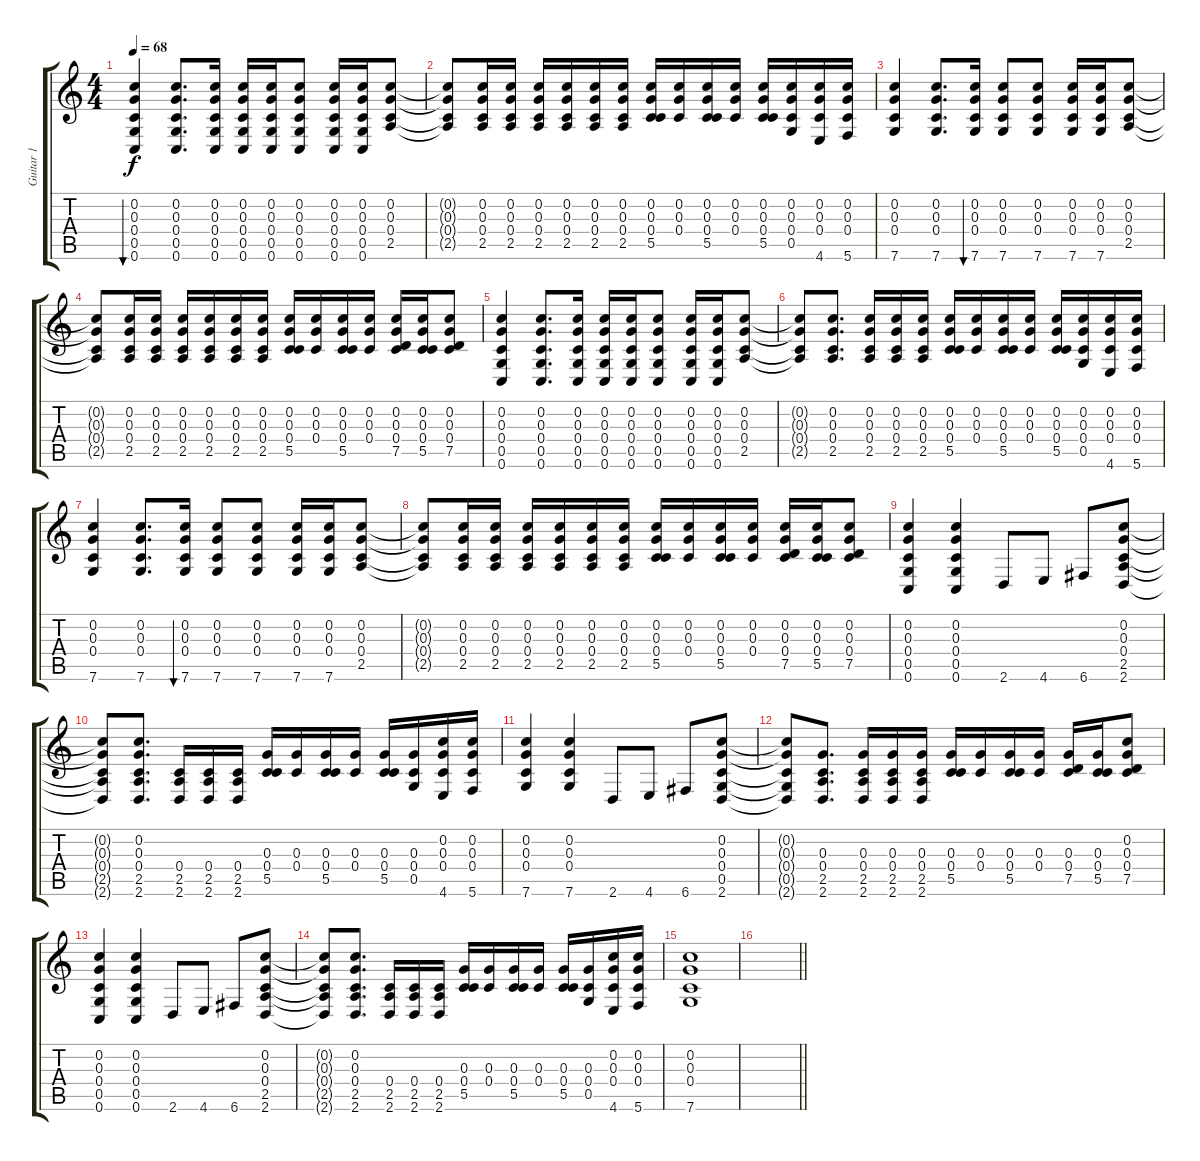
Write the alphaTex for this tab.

\track ("Guitar 1" "Guitar 1") {instrument overdrivenguitar}
\staff {score tabs}
\tuning (E4 C4 G3 C3 G2 C2) {hide}
\ts (4 4)
\tempo 68
\clef g2
\ks c
(0.2 0.3 0.4 0.5 0.6).4{bu 120 dy f instrument overdrivenguitar} (0.2 0.3 0.4 0.5 0.6).8{d} (0.2 0.3 0.4 0.5 0.6).16 (0.2 0.3 0.4 0.5 0.6).16 (0.2 0.3 0.4 0.5 0.6).16 (0.2 0.3 0.4 0.5 0.6).8 (0.2 0.3 0.4 0.5 0.6).16 (0.2 0.3 0.4 0.5 0.6).16 (0.2 0.3 0.4 2.5).8 |
(0.2{t} 0.3{t} 0.4{t} 2.5{t}).8 (0.2 0.3 0.4 2.5).16 (0.2 0.3 0.4 2.5).16 (0.2 0.3 0.4 2.5).16 (0.2 0.3 0.4 2.5).16 (0.2 0.3 0.4 2.5).16 (0.2 0.3 0.4 2.5).16 (0.2 0.3 0.4 5.5).16 (0.2 0.3 0.4).16 (0.2 0.3 0.4 5.5).16 (0.2 0.3 0.4).16 (0.2 0.3 0.4 5.5).16 (0.2 0.3 0.4 0.5).16 (0.2 0.3 0.4 4.6).16 (0.2 0.3 0.4 5.6).16 |
(0.2 0.3 0.4 7.6).4 (0.2 0.3 0.4 7.6).8{d} (0.2 0.3 0.4 7.6).16{bu 60} (0.2 0.3 0.4 7.6).8 (0.2 0.3 0.4 7.6).8 (0.2 0.3 0.4 7.6).16 (0.2 0.3 0.4 7.6).16 (0.2 0.3 0.4 2.5).8 |
(0.2{t} 0.3{t} 0.4{t} 2.5{t}).8 (0.2 0.3 0.4 2.5).16 (0.2 0.3 0.4 2.5).16 (0.2 0.3 0.4 2.5).16 (0.2 0.3 0.4 2.5).16 (0.2 0.3 0.4 2.5).16 (0.2 0.3 0.4 2.5).16 (0.2 0.3 0.4 5.5).16 (0.2 0.3 0.4).16 (0.2 0.3 0.4 5.5).16 (0.2 0.3 0.4).16 (0.2 0.3 0.4 7.5).16 (0.2 0.3 0.4 5.5).16 (0.2 0.3 0.4 7.5).8 |
(0.2 0.3 0.4 0.5 0.6).4 (0.2 0.3 0.4 0.5 0.6).8{d} (0.2 0.3 0.4 0.5 0.6).16 (0.2 0.3 0.4 0.5 0.6).16 (0.2 0.3 0.4 0.5 0.6).16 (0.2 0.3 0.4 0.5 0.6).8 (0.2 0.3 0.4 0.5 0.6).16 (0.2 0.3 0.4 0.5 0.6).16 (0.2 0.3 0.4 2.5).8 |
(0.2{t} 0.3{t} 0.4{t} 2.5{t}).8 (0.2 0.3 0.4 2.5).8{d} (0.2 0.3 0.4 2.5).16 (0.2 0.3 0.4 2.5).16 (0.2 0.3 0.4 2.5).16 (0.2 0.3 0.4 5.5).16 (0.2 0.3 0.4).16 (0.2 0.3 0.4 5.5).16 (0.2 0.3 0.4).16 (0.2 0.3 0.4 5.5).16 (0.2 0.3 0.4 0.5).16 (0.2 0.3 0.4 4.6).16 (0.2 0.3 0.4 5.6).16 |
(0.2 0.3 0.4 7.6).4 (0.2 0.3 0.4 7.6).8{d} (0.2 0.3 0.4 7.6).16{bu 60} (0.2 0.3 0.4 7.6).8 (0.2 0.3 0.4 7.6).8 (0.2 0.3 0.4 7.6).16 (0.2 0.3 0.4 7.6).16 (0.2 0.3 0.4 2.5).8 |
(0.2{t} 0.3{t} 0.4{t} 2.5{t}).8 (0.2 0.3 0.4 2.5).16 (0.2 0.3 0.4 2.5).16 (0.2 0.3 0.4 2.5).16 (0.2 0.3 0.4 2.5).16 (0.2 0.3 0.4 2.5).16 (0.2 0.3 0.4 2.5).16 (0.2 0.3 0.4 5.5).16 (0.2 0.3 0.4).16 (0.2 0.3 0.4 5.5).16 (0.2 0.3 0.4).16 (0.2 0.3 0.4 7.5).16 (0.2 0.3 0.4 5.5).16 (0.2 0.3 0.4 7.5).8 |
(0.2 0.3 0.4 0.5 0.6).4 (0.2 0.3 0.4 0.5 0.6).4 2.6.8 4.6.8 6.6.8 (0.2 0.3 0.4 2.5 2.6).8 |
(0.2{t} 0.3{t} 0.4{t} 2.5{t} 2.6{t}).8 (0.2 0.3 0.4 2.5 2.6).8{d} (0.4 2.5 2.6).16 (0.4 2.5 2.6).16 (0.4 2.5 2.6).16 (0.3 0.4 5.5).16 (0.3 0.4).16 (0.3 0.4 5.5).16 (0.3 0.4).16 (0.3 0.4 5.5).16 (0.3 0.4 0.5).16 (0.2 0.3 0.4 4.6).16 (0.2 0.3 0.4 5.6).16 |
(0.2 0.3 0.4 7.6).4 (0.2 0.3 0.4 7.6).4 2.6.8 4.6.8 6.6.8 (0.2 0.3 0.4 0.5 2.6).8 |
(0.2{t} 0.3{t} 0.4{t} 0.5{t} 2.6{t}).8 (0.3 0.4 2.5 2.6).8{d} (0.3 0.4 2.5 2.6).16 (0.3 0.4 2.5 2.6).16 (0.3 0.4 2.5 2.6).16 (0.3 0.4 5.5).16 (0.3 0.4).16 (0.3 0.4 5.5).16 (0.3 0.4).16 (0.3 0.4 7.5).16 (0.3 0.4 5.5).16 (0.2 0.3 0.4 7.5).8 |
(0.2 0.3 0.4 0.5 0.6).4 (0.2 0.3 0.4 0.5 0.6).4 2.6.8 4.6.8 6.6.8 (0.2 0.3 0.4 2.5 2.6).8 |
(0.2{t} 0.3{t} 0.4{t} 2.5{t} 2.6{t}).8 (0.2 0.3 0.4 2.5 2.6).8{d} (0.4 2.5 2.6).16 (0.4 2.5 2.6).16 (0.4 2.5 2.6).16 (0.3 0.4 5.5).16 (0.3 0.4).16 (0.3 0.4 5.5).16 (0.3 0.4).16 (0.3 0.4 5.5).16 (0.3 0.4 0.5).16 (0.2 0.3 0.4 4.6).16 (0.2 0.3 0.4 5.6).16 |
(0.2 0.3 0.4 7.6).1 |
\barLineRight lightlight
